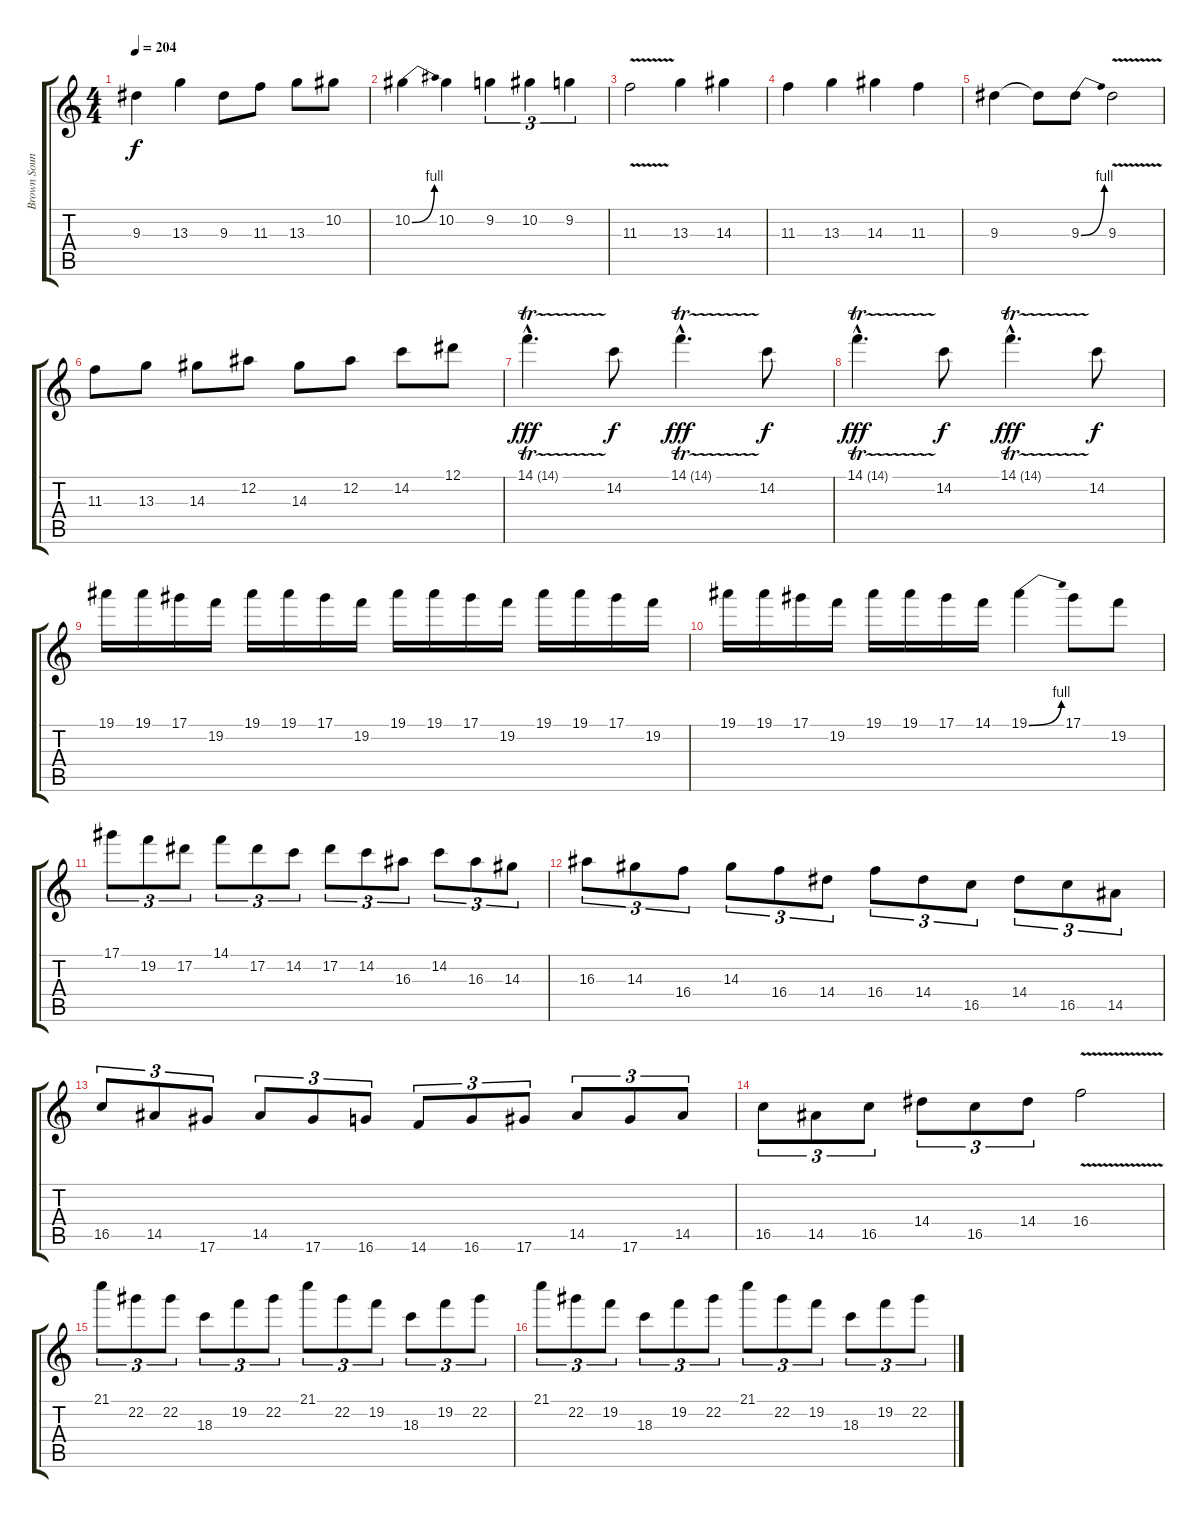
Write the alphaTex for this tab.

\track ("Brown Sound" "Brown Soun") {instrument distortionguitar}
\staff {score tabs}
\tuning (Eb4 Bb3 Gb3 Db3 Ab2 Eb2) {hide}
\ts (4 4)
\tempo 204
\clef g2
\ks c
9.3.4{dy f} 13.3.4 9.3.8 11.3.8 13.3.8 10.2.8 |
10.2{be (bend 0 0 60 4)}.4 10.2.4 9.2.4{tu (3 2)} 10.2.4{tu (3 2)} 9.2.4{tu (3 2)} |
11.3{v}.2 13.3.4 14.3.4 |
11.3.4 13.3.4 14.3.4 11.3.4 |
9.3.4 9.3{t}.8 9.3{be (bend 0 0 60 4)}.8 9.3{v}.2 |
11.3.8 13.3.8 14.3.8 12.2.8 14.3.8 12.2.8 14.2.8 12.1.8 |
14.1{tr (14 16) hac}.4{d dy fff} 14.2.8{dy f} 14.1{tr (14 16) hac}.4{d dy fff} 14.2.8{dy f} |
14.1{tr (14 16) hac}.4{d dy fff} 14.2.8{dy f} 14.1{tr (14 16) hac}.4{d dy fff} 14.2.8{dy f} |
19.1.16 19.1.16 17.1.16 19.2.16 19.1.16 19.1.16 17.1.16 19.2.16 19.1.16 19.1.16 17.1.16 19.2.16 19.1.16 19.1.16 17.1.16 19.2.16 |
19.1.16 19.1.16 17.1.16 19.2.16 19.1.16 19.1.16 17.1.16 14.1.16 19.1{be (bend 0 0 60 4)}.4 17.1.8 19.2.8 |
17.1.8{tu (3 2)} 19.2.8{tu (3 2)} 17.2.8{tu (3 2)} 14.1.8{tu (3 2)} 17.2.8{tu (3 2)} 14.2.8{tu (3 2)} 17.2.8{tu (3 2)} 14.2.8{tu (3 2)} 16.3.8{tu (3 2)} 14.2.8{tu (3 2)} 16.3.8{tu (3 2)} 14.3.8{tu (3 2)} |
16.3.8{tu (3 2)} 14.3.8{tu (3 2)} 16.4.8{tu (3 2)} 14.3.8{tu (3 2)} 16.4.8{tu (3 2)} 14.4.8{tu (3 2)} 16.4.8{tu (3 2)} 14.4.8{tu (3 2)} 16.5.8{tu (3 2)} 14.4.8{tu (3 2)} 16.5.8{tu (3 2)} 14.5.8{tu (3 2)} |
16.5.8{tu (3 2)} 14.5.8{tu (3 2)} 17.6.8{tu (3 2)} 14.5.8{tu (3 2)} 17.6.8{tu (3 2)} 16.6.8{tu (3 2)} 14.6.8{tu (3 2)} 16.6.8{tu (3 2)} 17.6.8{tu (3 2)} 14.5.8{tu (3 2)} 17.6.8{tu (3 2)} 14.5.8{tu (3 2)} |
16.5.8{tu (3 2)} 14.5.8{tu (3 2)} 16.5.8{tu (3 2)} 14.4.8{tu (3 2)} 16.5.8{tu (3 2)} 14.4.8{tu (3 2)} 16.4{v}.2 |
21.1.8{tu (3 2)} 22.2.8{tu (3 2)} 22.2.8{tu (3 2)} 18.3.8{tu (3 2)} 19.2.8{tu (3 2)} 22.2.8{tu (3 2)} 21.1.8{tu (3 2)} 22.2.8{tu (3 2)} 19.2.8{tu (3 2)} 18.3.8{tu (3 2)} 19.2.8{tu (3 2)} 22.2.8{tu (3 2)} |
21.1.8{tu (3 2)} 22.2.8{tu (3 2)} 19.2.8{tu (3 2)} 18.3.8{tu (3 2)} 19.2.8{tu (3 2)} 22.2.8{tu (3 2)} 21.1.8{tu (3 2)} 22.2.8{tu (3 2)} 19.2.8{tu (3 2)} 18.3.8{tu (3 2)} 19.2.8{tu (3 2)} 22.2.8{tu (3 2)}
